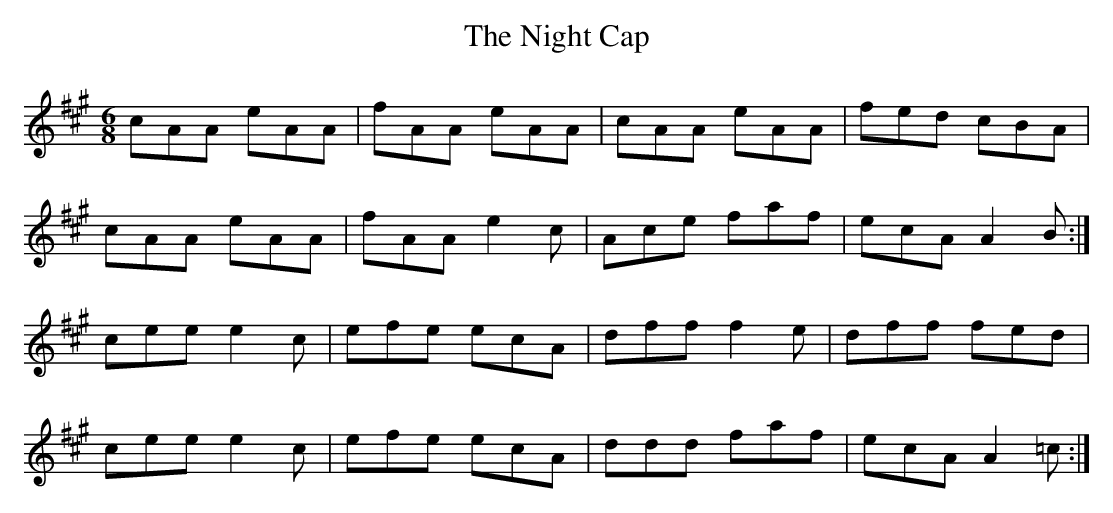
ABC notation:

X:1
T: The Night Cap
M: 6/8
L: 1/8
K: Amaj
cAA eAA|fAA eAA|cAA eAA|fed cBA|
cAA eAA|fAA e2 c|Ace faf|ecA A2 B:|
cee e2c|efe ecA|dff f2e|dff fed|
cee e2c|efe ecA|ddd faf|ecA A2=c:|
